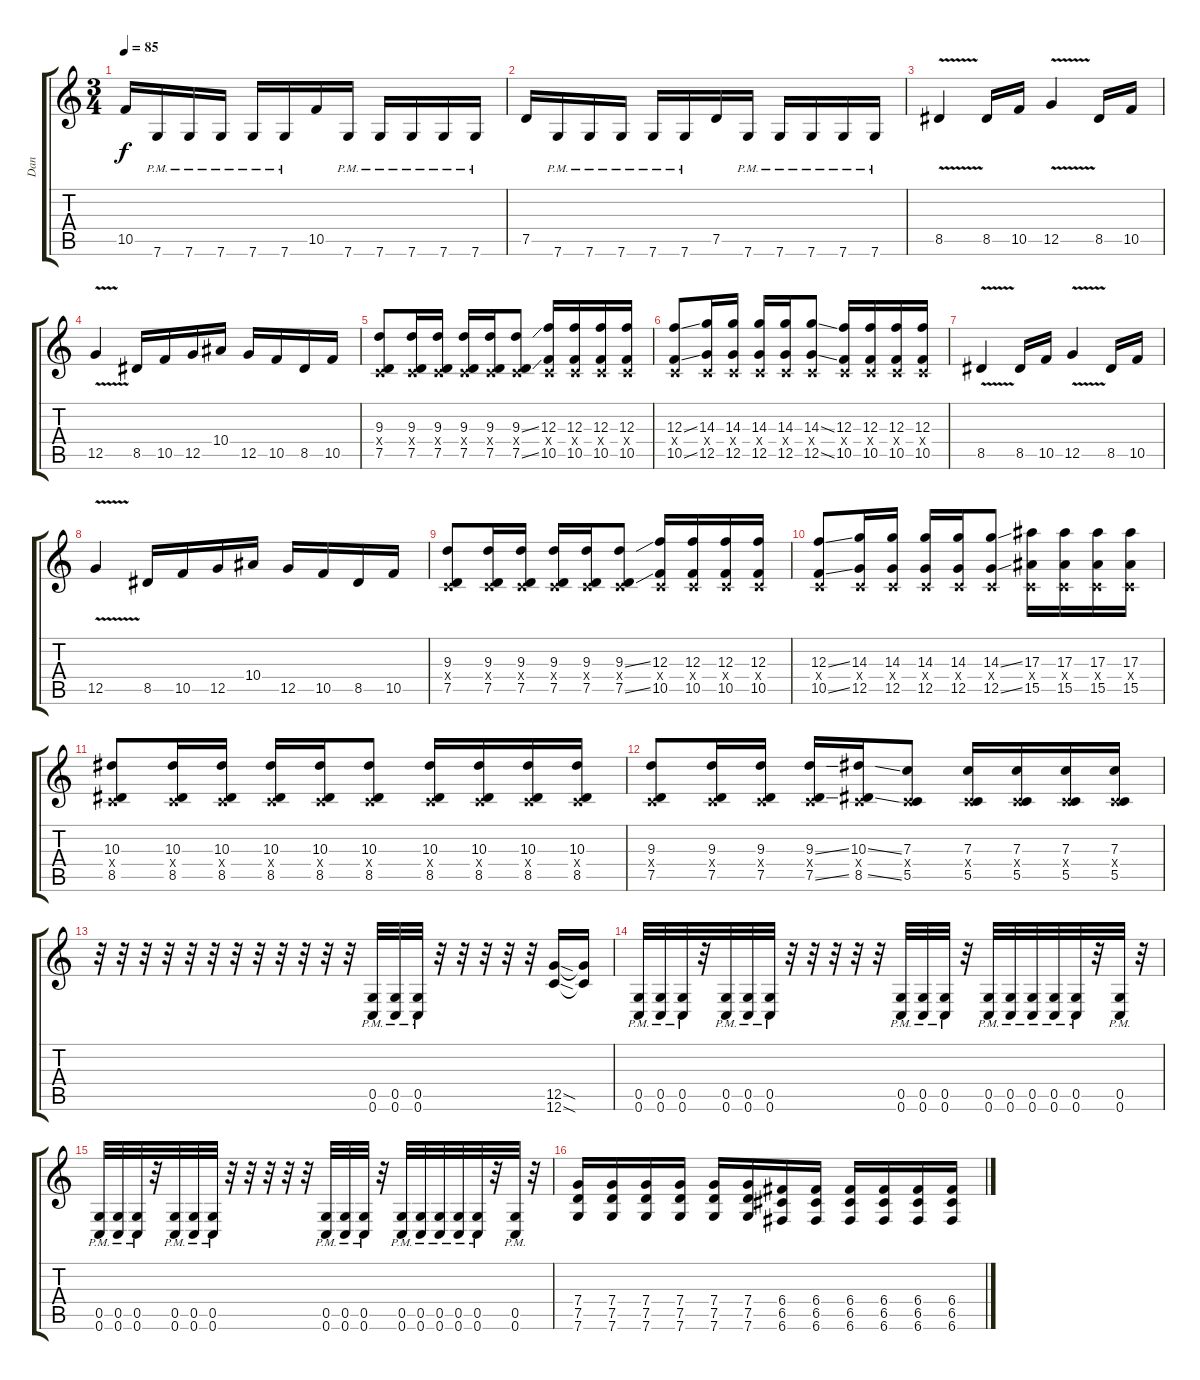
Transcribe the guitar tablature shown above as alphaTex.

\track ("Dan" "Dan") {instrument overdrivenguitar}
\staff {score tabs}
\tuning (D4 A3 F3 C3 G2 C2) {hide}
\ts (3 4)
\tempo 85
\clef g2
\ks c
10.5.16{dy f} 7.6{pm}.16 7.6{pm}.16 7.6{pm}.16 7.6{pm}.16 7.6{pm}.16 10.5.16 7.6{pm}.16 7.6{pm}.16 7.6{pm}.16 7.6{pm}.16 7.6{pm}.16 |
7.5.16 7.6{pm}.16 7.6{pm}.16 7.6{pm}.16 7.6{pm}.16 7.6{pm}.16 7.5.16 7.6{pm}.16 7.6{pm}.16 7.6{pm}.16 7.6{pm}.16 7.6{pm}.16 |
8.5{v}.4 8.5.16 10.5.16 12.5{v}.4 8.5.16 10.5.16 |
12.5{v}.4 8.5.16 10.5.16 12.5.16 10.4.16 12.5.16 10.5.16 8.5.16 10.5.16 |
(9.3 0.4{x} 7.5).8 (9.3 0.4{x} 7.5).16 (9.3 0.4{x} 7.5).16 (9.3 0.4{x} 7.5).16 (9.3 0.4{x} 7.5).16 (9.3{ss} 0.4{x} 7.5{ss}).8 (12.3 0.4{x} 10.5).16 (12.3 0.4{x} 10.5).16 (12.3 0.4{x} 10.5).16 (12.3 0.4{x} 10.5).16 |
(12.3{ss} 0.4{x} 10.5{ss}).8 (14.3 0.4{x} 12.5).16 (14.3 0.4{x} 12.5).16 (14.3 0.4{x} 12.5).16 (14.3 0.4{x} 12.5).16 (14.3{ss} 0.4{x} 12.5{ss}).8 (12.3 0.4{x} 10.5).16 (12.3 0.4{x} 10.5).16 (12.3 0.4{x} 10.5).16 (12.3 0.4{x} 10.5).16 |
8.5{v}.4 8.5.16 10.5.16 12.5{v}.4 8.5.16 10.5.16 |
12.5{v}.4 8.5.16 10.5.16 12.5.16 10.4.16 12.5.16 10.5.16 8.5.16 10.5.16 |
(9.3 0.4{x} 7.5).8 (9.3 0.4{x} 7.5).16 (9.3 0.4{x} 7.5).16 (9.3 0.4{x} 7.5).16 (9.3 0.4{x} 7.5).16 (9.3{ss} 0.4{x} 7.5{ss}).8 (12.3 0.4{x} 10.5).16 (12.3 0.4{x} 10.5).16 (12.3 0.4{x} 10.5).16 (12.3 0.4{x} 10.5).16 |
(12.3{ss} 0.4{x} 10.5{ss}).8 (14.3 0.4{x} 12.5).16 (14.3 0.4{x} 12.5).16 (14.3 0.4{x} 12.5).16 (14.3 0.4{x} 12.5).16 (14.3{ss} 0.4{x} 12.5{ss}).8 (17.3 0.4{x} 15.5).16 (17.3 0.4{x} 15.5).16 (17.3 0.4{x} 15.5).16 (17.3 0.4{x} 15.5).16 |
(10.3 0.4{x} 8.5).8 (10.3 0.4{x} 8.5).16 (10.3 0.4{x} 8.5).16 (10.3 0.4{x} 8.5).16 (10.3 0.4{x} 8.5).16 (10.3 0.4{x} 8.5).8 (10.3 0.4{x} 8.5).16 (10.3 0.4{x} 8.5).16 (10.3 0.4{x} 8.5).16 (10.3 0.4{x} 8.5).16 |
(9.3 0.4{x} 7.5).8 (9.3 0.4{x} 7.5).16 (9.3 0.4{x} 7.5).16 (9.3{ss} 0.4{x} 7.5{ss}).16 (10.3{ss} 0.4{x} 8.5{ss}).16 (7.3 0.4{x} 5.5).8 (7.3 0.4{x} 5.5).16 (7.3 0.4{x} 5.5).16 (7.3 0.4{x} 5.5).16 (7.3 0.4{x} 5.5).16 |
r.32 r.32 r.32 r.32 r.32 r.32 r.32 r.32 r.32 r.32 r.32 r.32 (0.5{pm} 0.6{pm}).32 (0.5{pm} 0.6{pm}).32 (0.5{pm} 0.6{pm}).32 r.32 r.32 r.32 r.32 r.32 (12.5{sod} 12.6{sod}).16 (12.5{t} 12.6{t}).16 |
(0.5{pm} 0.6{pm}).32 (0.5{pm} 0.6{pm}).32 (0.5{pm} 0.6{pm}).32 r.32 (0.5{pm} 0.6{pm}).32 (0.5{pm} 0.6{pm}).32 (0.5{pm} 0.6{pm}).32 r.32 r.32 r.32 r.32 r.32 (0.5{pm} 0.6{pm}).32 (0.5{pm} 0.6{pm}).32 (0.5{pm} 0.6{pm}).32 r.32 (0.5{pm} 0.6{pm}).32 (0.5{pm} 0.6{pm}).32 (0.5{pm} 0.6{pm}).32 (0.5{pm} 0.6{pm}).32 (0.5{pm} 0.6{pm}).32 r.32 (0.5{pm} 0.6{pm}).32 r.32 |
(0.5{pm} 0.6{pm}).32 (0.5{pm} 0.6{pm}).32 (0.5{pm} 0.6{pm}).32 r.32 (0.5{pm} 0.6{pm}).32 (0.5{pm} 0.6{pm}).32 (0.5{pm} 0.6{pm}).32 r.32 r.32 r.32 r.32 r.32 (0.5{pm} 0.6{pm}).32 (0.5{pm} 0.6{pm}).32 (0.5{pm} 0.6{pm}).32 r.32 (0.5{pm} 0.6{pm}).32 (0.5{pm} 0.6{pm}).32 (0.5{pm} 0.6{pm}).32 (0.5{pm} 0.6{pm}).32 (0.5{pm} 0.6{pm}).32 r.32 (0.5{pm} 0.6{pm}).32 r.32 |
(7.4 7.5 7.6).16 (7.4 7.5 7.6).16 (7.4 7.5 7.6).16 (7.4 7.5 7.6).16 (7.4 7.5 7.6).16 (7.4 7.5 7.6).16 (6.4 6.5 6.6).16 (6.4 6.5 6.6).16 (6.4 6.5 6.6).16 (6.4 6.5 6.6).16 (6.4 6.5 6.6).16 (6.4 6.5 6.6).16
